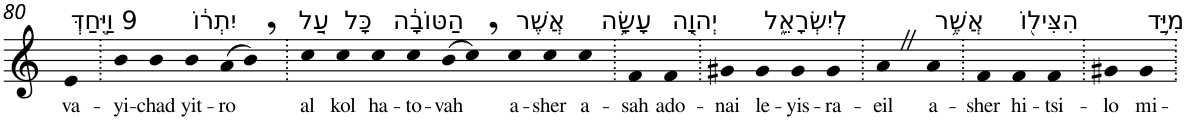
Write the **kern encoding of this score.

**kern	**text
*part1	*part1
*staff1	*staff1
*I"Piano	*
*I'Pno	*
!!LO:PB:g=z
*clefG2	*
*k[]	*
=80	=80
!LO:TX:a:t=9 וַיִּ֣חַדְּ	!
!	!LO:LY:b
4e	va-
=81.	=81.
!	!LO:LY:b
4b	-yi-
!	!LO:LY:b
4b	-chad
!LO:TX:a:t=יִתְר֔וֹ	!
!	!LO:LY:b
4b	yit-
!	!LO:LY:b
(>8a	-ro
8b,)	.
=82.	=82.
!LO:TX:a:t=עַ֚ל	!
!	!LO:LY:b
4cc	al
!LO:TX:a:t=כָּל	!
!	!LO:LY:b
4cc	kol
!LO:TX:a:t=הַטּוֹבָ֔ה	!
!	!LO:LY:b
4cc	ha-
!	!LO:LY:b
4cc	-to-
!	!LO:LY:b
(>8b	-vah
8cc,)	.
!LO:TX:a:t=אֲשֶׁר	!
!	!LO:LY:b
4cc	a-
!	!LO:LY:b
4cc	-sher
!LO:TX:a:t=עָשָׂ֥ה	!
!	!LO:LY:b
4cc	a-
=83.	=83.
!	!LO:LY:b
4f	-sah
!LO:TX:a:t=יְהוָ֖ה	!
!	!LO:LY:b
4f	ado-
=84.	=84.
!	!LO:LY:b
4g#X	-nai
!LO:TX:a:t=לְיִשְׂרָאֵ֑ל	!
!	!LO:LY:b
4g#	le-
!	!LO:LY:b
4g#	-yis-
!	!LO:LY:b
4g#	-ra-
=85.	=85.
!	!LO:LY:b
4aZ	-eil
!LO:TX:a:t=אֲשֶׁ֥ר	!
!	!LO:LY:b
4a	a-
=86.	=86.
!	!LO:LY:b
4f	-sher
!LO:TX:a:t=הִצִּיל֖וֹ	!
!	!LO:LY:b
4f	hi-
!	!LO:LY:b
4f	-tsi-
=87.	=87.
!	!LO:LY:b
4g#X	-lo
!LO:TX:a:t=מִיַּ֥ד	!
!	!LO:LY:b
4g#	mi-
=.	=.
*-	*-
